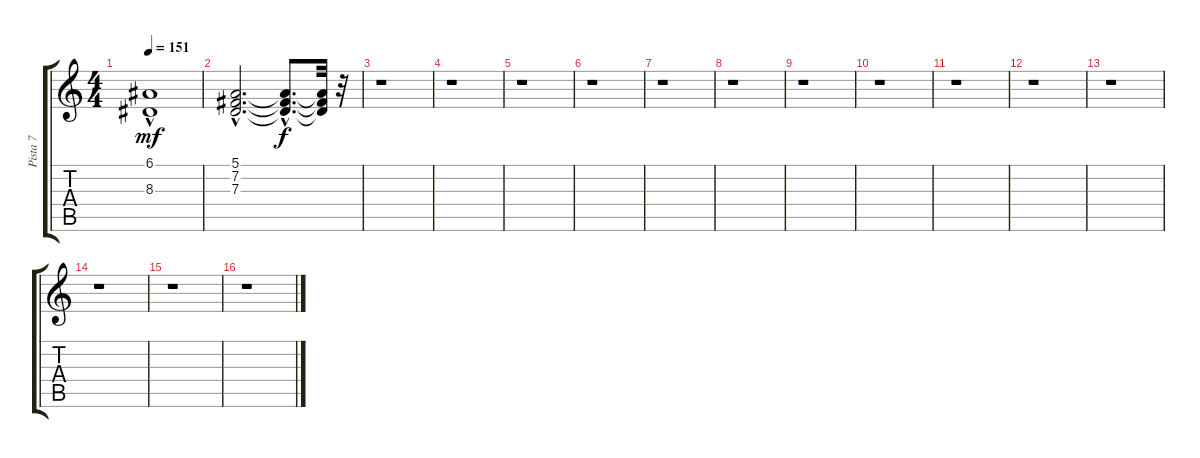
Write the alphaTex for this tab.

\track ("Pista 7" "Pista 7") {instrument rockorgan}
\staff {score tabs}
\tuning (E4 B3 G3 D3 A2 E2) {hide}
\ts (4 4)
\tempo 151
\clef g2
\ks c
(6.1{hac} 8.3).1{dy mf} |
(5.1{hac} 7.2{hac} 7.3{hac}).2{d} (5.1{hac t} 7.2{hac t} 7.3{hac t}).8{d dy f} (5.1{t} 7.2{t} 7.3{t}).32 r.32 |
r.1 |
r.1 |
r.1 |
r.1 |
r.1 |
r.1 |
r.1 |
r.1 |
r.1 |
r.1 |
r.1 |
r.1 |
r.1 |
r.1
